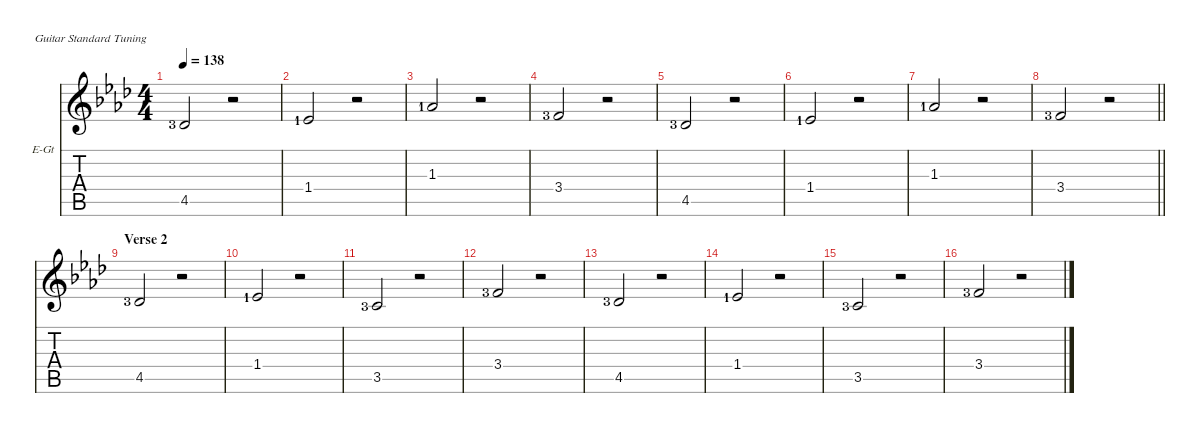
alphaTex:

\defaultSystemsLayout 4
\hideDynamics
\bracketExtendMode nobrackets
\firstSystemTrackNameOrientation horizontal
\otherSystemsTrackNameOrientation horizontal
\track ("basic riff 02 UNUSED" "E-Gt") {instrument electricguitarclean}
\staff {score tabs}
\tuning (E4 B3 G3 D3 A2 E2)
\ts (4 4)
\tempo 138
\clef g2
\scale
0.25
\ks ab
4.5{lf 4 acc b}.2{dy mf} r.2 |
\scale
0.25 1.4{lf 2 acc b}.2 r.2 |
\scale
0.25 1.3{lf 2 acc b}.2 r.2 |
\scale
0.25 3.4{lf 4 acc forcenatural}.2 r.2 |
\scale
0.25 4.5{lf 4 acc b}.2 r.2 |
\scale
0.25 1.4{lf 2 acc b}.2 r.2 |
\scale
0.25 1.3{lf 2 acc b}.2 r.2 |
\scale
0.25
\barLineRight lightlight
3.4{lf 4 acc forcenatural}.2 r.2 |
\section ("" "Verse 2")
\scale
0.25 4.5{lf 4 acc b}.2 r.2 |
\scale
0.25 1.4{lf 2 acc b}.2 r.2 |
\scale
0.25 3.5{lf 4 acc forcenatural}.2 r.2 |
\scale
0.25 3.4{lf 4 acc forcenatural}.2 r.2 |
\scale
0.25 4.5{lf 4 acc b}.2 r.2 |
\scale
0.25 1.4{lf 2 acc b}.2 r.2 |
\scale
0.25 3.5{lf 4 acc forcenatural}.2 r.2 |
\scale
0.25 3.4{lf 4 acc forcenatural}.2 r.2
